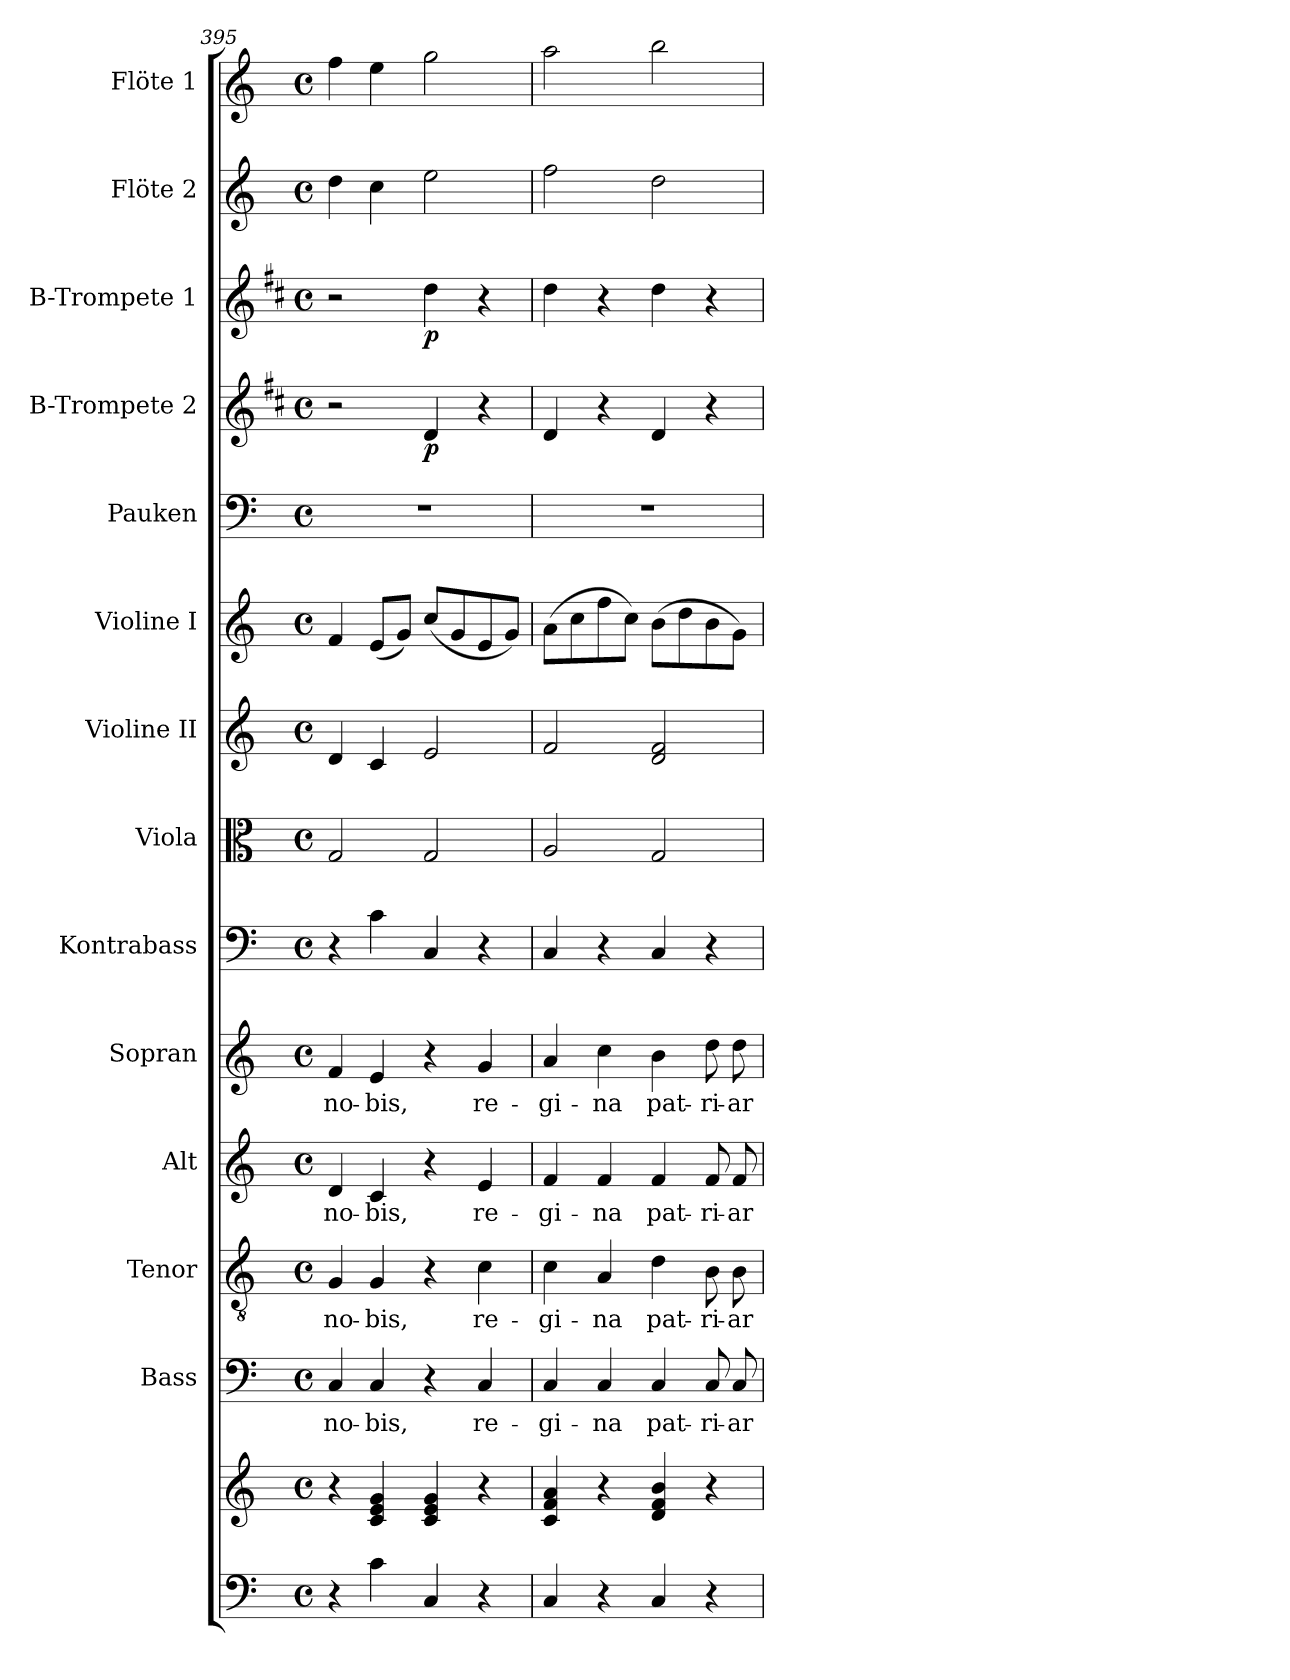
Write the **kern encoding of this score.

**kern	**kern	**kern	**text	**kern	**text	**kern	**text	**kern	**text	**kern	**kern	**kern	**kern	**kern	**kern	**dynam	**kern	**dynam	**kern	**kern
*part14	*part14	*part13	*part13	*part12	*part12	*part11	*part11	*part10	*part10	*part9	*part8	*part7	*part6	*part5	*part4	*part4	*part3	*part3	*part2	*part1
*staff15	*staff14	*staff13	*staff13	*staff12	*staff12	*staff11	*staff11	*staff10	*staff10	*staff9	*staff8	*staff7	*staff6	*staff5	*staff4	*staff4	*staff3	*staff3	*staff2	*staff1
*	*	*I"Bass	*	*I"Tenor	*	*I"Alt	*	*I"Sopran	*	*I"Kontrabass	*I"Viola	*I"Violine II	*I"Violine I	*I"Pauken	*I"B-Trompete 2	*	*I"B-Trompete 1	*	*I"Flöte 2	*I"Flöte 1
*	*	*I'B.	*	*I'T.	*	*I'A.	*	*I'S.	*	*I'Kb.	*I'Vla.	*I'Vl. II	*I'Vl. I	*I'Pk.	*I'B Trp. 2	*	*I'B Trp. 1	*	*I'Fl. 2	*I'Fl. 1
!!LO:PB:g=z
*clefF4	*clefG2	*clefF4	*	*clefGv2	*	*clefG2	*	*clefG2	*	*clefF4	*clefC3	*clefG2	*clefG2	*clefF4	*clefG2	*	*clefG2	*	*clefG2	*clefG2
*	*	*	*	*	*	*	*	*	*	*ITrd7c12	*	*	*	*	*ITrd1c2	*	*ITrd1c2	*	*	*
*k[]	*k[]	*k[]	*	*k[]	*	*k[]	*	*k[]	*	*k[]	*k[]	*k[]	*k[]	*k[]	*k[]	*	*k[]	*	*k[]	*k[]
*C:	*C:	*C:	*	*C:	*	*C:	*	*C:	*	*C:	*C:	*C:	*C:	*C:	*C:	*	*C:	*	*C:	*C:
*M4/4	*M4/4	*M4/4	*	*M4/4	*	*M4/4	*	*M4/4	*	*M4/4	*M4/4	*M4/4	*M4/4	*M4/4	*M4/4	*	*M4/4	*	*M4/4	*M4/4
*met(c)	*met(c)	*met(c)	*	*met(c)	*	*met(c)	*	*met(c)	*	*met(c)	*met(c)	*met(c)	*met(c)	*met(c)	*met(c)	*	*met(c)	*	*met(c)	*met(c)
=395	=395	=395	=395	=395	=395	=395	=395	=395	=395	=395	=395	=395	=395	=395	=395	=395	=395	=395	=395	=395
!	!	!	!LO:LY:b	!	!LO:LY:b	!	!LO:LY:b	!	!LO:LY:b	!	!	!	!	!	!	!	!	!	!	!
4r	4r	4C/	no-	4G/	no-	4d/	no-	4f/	no-	4r	2G/	4d/	4f/	1r	2r	.	2r	.	4dd\	4ff\
!	!	!	!LO:LY:b	!	!LO:LY:b	!	!LO:LY:b	!	!LO:LY:b	!	!	!	!	!	!	!	!	!	!	!
4c\	4c/ 4e/ 4g/	4C/	-bis,	4G/	-bis,	4c/	-bis,	4e/	-bis,	4C\	.	4c/	(<8e/L	.	.	.	.	.	4cc\	4ee\
.	.	.	.	.	.	.	.	.	.	.	.	.	8g/J)	.	.	.	.	.	.	.
!	!	!	!	!	!	!	!	!	!	!	!	!	!	!	!	!LO:DY:b	!	!LO:DY:b	!	!
4C/	4c/ 4e/ 4g/	4r	.	4r	.	4r	.	4r	.	4CC/	2G/	2e/	(<8cc/L	.	4c/	p	4cc\	p	2ee\	2gg\
.	.	.	.	.	.	.	.	.	.	.	.	.	8g/	.	.	.	.	.	.	.
!	!	!	!LO:LY:b	!	!LO:LY:b	!	!LO:LY:b	!	!LO:LY:b	!	!	!	!	!	!	!	!	!	!	!
4r	4r	4C/	re-	4c\	re-	4e/	re-	4g/	re-	4r	.	.	8e/	.	4r	.	4r	.	.	.
.	.	.	.	.	.	.	.	.	.	.	.	.	8g/J)	.	.	.	.	.	.	.
=396	=396	=396	=396	=396	=396	=396	=396	=396	=396	=396	=396	=396	=396	=396	=396	=396	=396	=396	=396	=396
!	!	!	!LO:LY:b	!	!LO:LY:b	!	!LO:LY:b	!	!LO:LY:b	!	!	!	!	!	!	!	!	!	!	!
4C/	4c/ 4f/ 4a/	4C/	-gi-	4c\	-gi-	4f/	-gi-	4a/	-gi-	4CC/	2A/	2f/	(>8a\L	1r	4c/	.	4cc\	.	2ff\	2aa\
.	.	.	.	.	.	.	.	.	.	.	.	.	8cc\	.	.	.	.	.	.	.
!	!	!	!LO:LY:b	!	!LO:LY:b	!	!LO:LY:b	!	!LO:LY:b	!	!	!	!	!	!	!	!	!	!	!
4r	4r	4C/	-na	4A/	-na	4f/	-na	4cc\	-na	4r	.	.	8ff\	.	4r	.	4r	.	.	.
.	.	.	.	.	.	.	.	.	.	.	.	.	8cc\J)	.	.	.	.	.	.	.
!	!	!	!LO:LY:b	!	!LO:LY:b	!	!LO:LY:b	!	!LO:LY:b	!	!	!	!	!	!	!	!	!	!	!
4C/	4d/ 4f/ 4b/	4C/	pat-	4d\	pat-	4f/	pat-	4b\	pat-	4CC/	2G/	2d/ 2f/	(>8b\L	.	4c/	.	4cc\	.	2dd\	2bb\
.	.	.	.	.	.	.	.	.	.	.	.	.	8dd\	.	.	.	.	.	.	.
!	!	!	!LO:LY:b	!	!LO:LY:b	!	!LO:LY:b	!	!LO:LY:b	!	!	!	!	!	!	!	!	!	!	!
4r	4r	8C/	-ri-	8B\	-ri-	8f/	-ri-	8dd\	-ri-	4r	.	.	8b\	.	4r	.	4r	.	.	.
!	!	!	!LO:LY:b	!	!LO:LY:b	!	!LO:LY:b	!	!LO:LY:b	!	!	!	!	!	!	!	!	!	!	!
.	.	8C/	-ar-	8B\	-ar-	8f/	-ar-	8dd\	-ar-	.	.	.	8g\J)	.	.	.	.	.	.	.
=	=	=	=	=	=	=	=	=	=	=	=	=	=	=	=	=	=	=	=	=
*-	*-	*-	*-	*-	*-	*-	*-	*-	*-	*-	*-	*-	*-	*-	*-	*-	*-	*-	*-	*-
